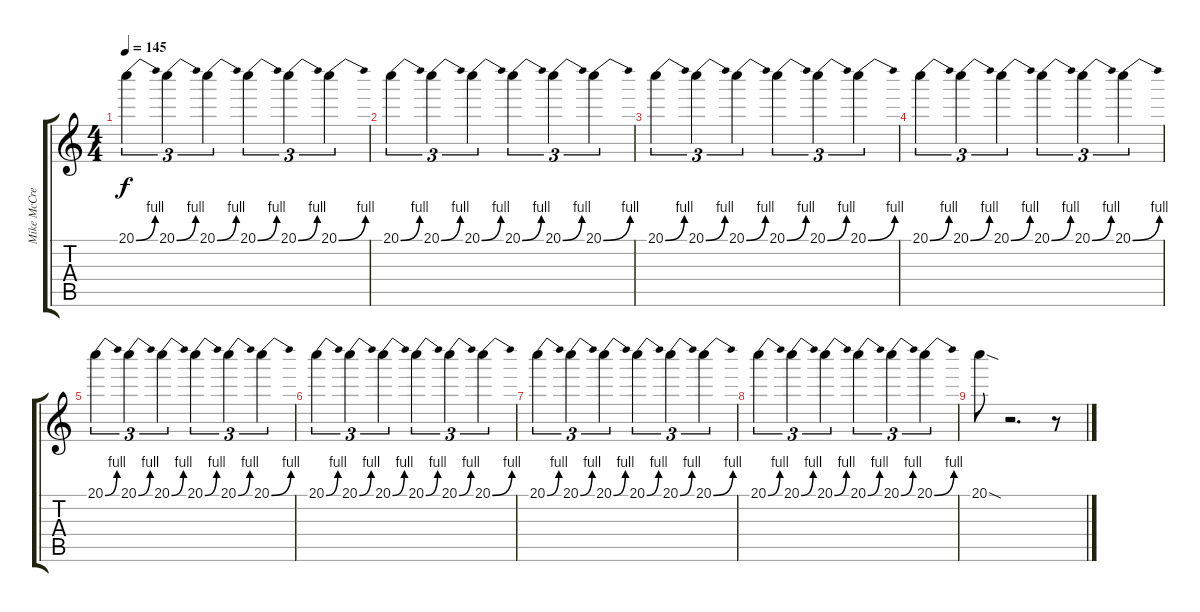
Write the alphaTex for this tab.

\track ("Mike McCready" "Mike McCre") {instrument overdrivenguitar}
\staff {score tabs}
\tuning (E4 B3 G3 D3 A2 D2) {hide}
\ts (4 4)
\tempo 145
\clef g2
\ks c
20.1{be (bend 0 0 60 4)}.4{tu (3 2) dy f} 20.1{be (bend 0 0 60 4)}.4{tu (3 2)} 20.1{be (bend 0 0 60 4)}.4{tu (3 2)} 20.1{be (bend 0 0 60 4)}.4{tu (3 2)} 20.1{be (bend 0 0 60 4)}.4{tu (3 2)} 20.1{be (bend 0 0 60 4)}.4{tu (3 2)} |
20.1{be (bend 0 0 60 4)}.4{tu (3 2)} 20.1{be (bend 0 0 60 4)}.4{tu (3 2)} 20.1{be (bend 0 0 60 4)}.4{tu (3 2)} 20.1{be (bend 0 0 60 4)}.4{tu (3 2)} 20.1{be (bend 0 0 60 4)}.4{tu (3 2)} 20.1{be (bend 0 0 60 4)}.4{tu (3 2)} |
20.1{be (bend 0 0 60 4)}.4{tu (3 2)} 20.1{be (bend 0 0 60 4)}.4{tu (3 2)} 20.1{be (bend 0 0 60 4)}.4{tu (3 2)} 20.1{be (bend 0 0 60 4)}.4{tu (3 2)} 20.1{be (bend 0 0 60 4)}.4{tu (3 2)} 20.1{be (bend 0 0 60 4)}.4{tu (3 2)} |
20.1{be (bend 0 0 60 4)}.4{tu (3 2)} 20.1{be (bend 0 0 60 4)}.4{tu (3 2)} 20.1{be (bend 0 0 60 4)}.4{tu (3 2)} 20.1{be (bend 0 0 60 4)}.4{tu (3 2)} 20.1{be (bend 0 0 60 4)}.4{tu (3 2)} 20.1{be (bend 0 0 60 4)}.4{tu (3 2)} |
20.1{be (bend 0 0 60 4)}.4{tu (3 2)} 20.1{be (bend 0 0 60 4)}.4{tu (3 2)} 20.1{be (bend 0 0 60 4)}.4{tu (3 2)} 20.1{be (bend 0 0 60 4)}.4{tu (3 2)} 20.1{be (bend 0 0 60 4)}.4{tu (3 2)} 20.1{be (bend 0 0 60 4)}.4{tu (3 2)} |
20.1{be (bend 0 0 60 4)}.4{tu (3 2)} 20.1{be (bend 0 0 60 4)}.4{tu (3 2)} 20.1{be (bend 0 0 60 4)}.4{tu (3 2)} 20.1{be (bend 0 0 60 4)}.4{tu (3 2)} 20.1{be (bend 0 0 60 4)}.4{tu (3 2)} 20.1{be (bend 0 0 60 4)}.4{tu (3 2)} |
20.1{be (bend 0 0 60 4)}.4{tu (3 2)} 20.1{be (bend 0 0 60 4)}.4{tu (3 2)} 20.1{be (bend 0 0 60 4)}.4{tu (3 2)} 20.1{be (bend 0 0 60 4)}.4{tu (3 2)} 20.1{be (bend 0 0 60 4)}.4{tu (3 2)} 20.1{be (bend 0 0 60 4)}.4{tu (3 2)} |
20.1{be (bend 0 0 60 4)}.4{tu (3 2)} 20.1{be (bend 0 0 60 4)}.4{tu (3 2)} 20.1{be (bend 0 0 60 4)}.4{tu (3 2)} 20.1{be (bend 0 0 60 4)}.4{tu (3 2)} 20.1{be (bend 0 0 60 4)}.4{tu (3 2)} 20.1{be (bend 0 0 60 4)}.4{tu (3 2)} |
20.1{sod}.8 r.2{d} r.8
